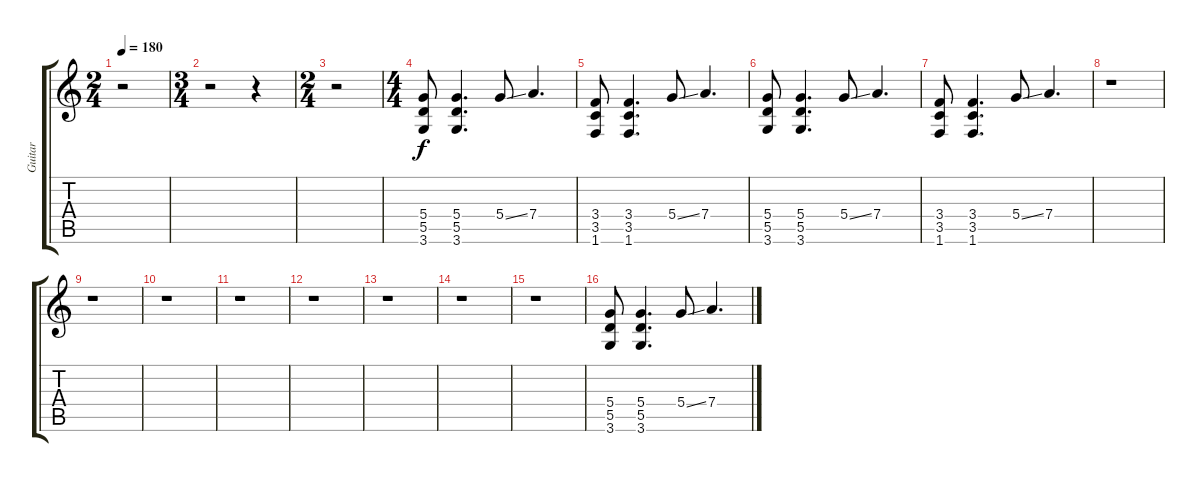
\track ("Guitar " "Guitar ") {instrument distortionguitar}
\staff {score tabs}
\tuning (E4 B3 G3 D3 A2 E2) {hide}
\ts (2 4)
\tempo 180
\clef g2
\ks c
r.2{dy f} |
\ts (3 4)
r.2 r.4 |
\ts (2 4)
r.2 |
\ts (4 4)
(5.4 5.5 3.6).8 (5.4 5.5 3.6).4{d} 5.4{ss}.8 7.4.4{d} |
(3.4 3.5 1.6).8 (3.4 3.5 1.6).4{d} 5.4{ss}.8 7.4.4{d} |
(5.4 5.5 3.6).8 (5.4 5.5 3.6).4{d} 5.4{ss}.8 7.4.4{d} |
(3.4 3.5 1.6).8 (3.4 3.5 1.6).4{d} 5.4{ss}.8 7.4.4{d} |
r.1 |
r.1 |
r.1 |
r.1 |
r.1 |
r.1 |
r.1 |
r.1 |
(5.4 5.5 3.6).8 (5.4 5.5 3.6).4{d} 5.4{ss}.8 7.4.4{d}
